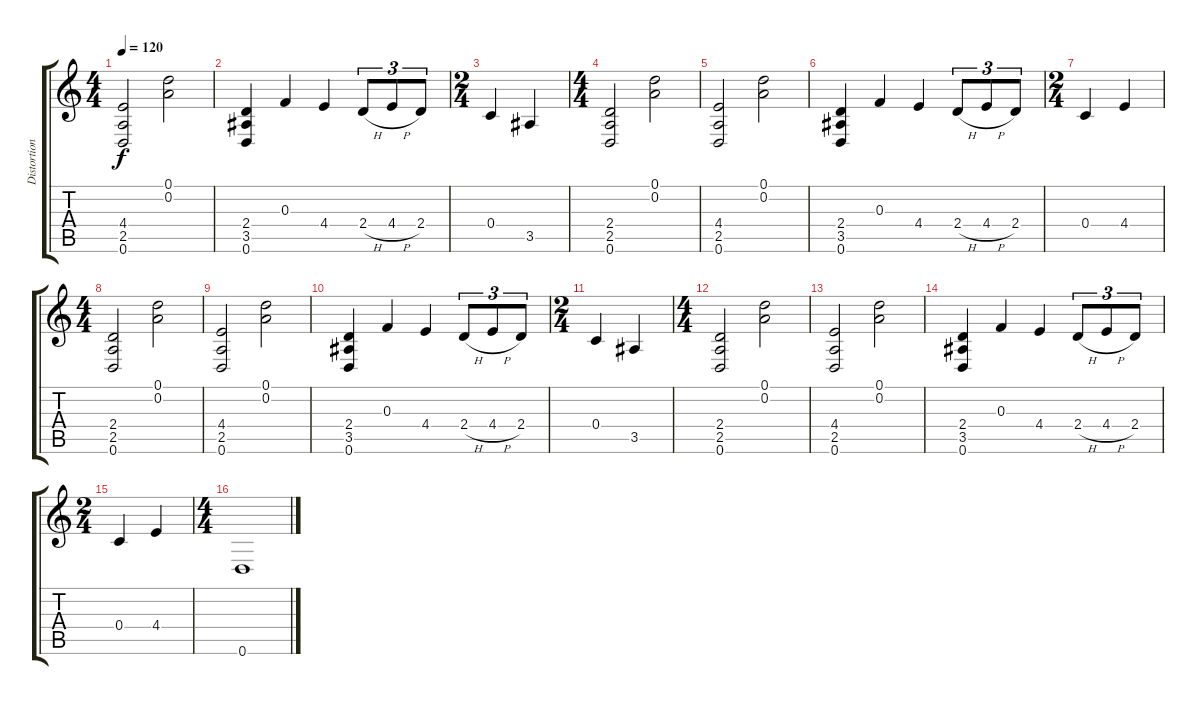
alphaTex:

\track ("Distortion Guitar 1" "Distortion") {instrument distortionguitar}
\staff {score tabs}
\tuning (D4 A3 F3 C3 G2 D2) {hide}
\ts (4 4)
\tempo 120
\clef g2
\ks c
(4.4 2.5 0.6).2{dy f} (0.1 0.2).2 |
(2.4 3.5 0.6).4 0.3.4 4.4.4 2.4{h}.8{tu (3 2)} 4.4{h}.8{tu (3 2)} 2.4.8{tu (3 2)} |
\ts (2 4)
0.4.4 3.5.4 |
\ts (4 4)
(2.4 2.5 0.6).2 (0.1 0.2).2 |
(4.4 2.5 0.6).2 (0.1 0.2).2 |
(2.4 3.5 0.6).4 0.3.4 4.4.4 2.4{h}.8{tu (3 2)} 4.4{h}.8{tu (3 2)} 2.4.8{tu (3 2)} |
\ts (2 4)
0.4.4 4.4.4 |
\ts (4 4)
(2.4 2.5 0.6).2 (0.1 0.2).2 |
(4.4 2.5 0.6).2 (0.1 0.2).2 |
(2.4 3.5 0.6).4 0.3.4 4.4.4 2.4{h}.8{tu (3 2)} 4.4{h}.8{tu (3 2)} 2.4.8{tu (3 2)} |
\ts (2 4)
0.4.4 3.5.4 |
\ts (4 4)
(2.4 2.5 0.6).2 (0.1 0.2).2 |
(4.4 2.5 0.6).2 (0.1 0.2).2 |
(2.4 3.5 0.6).4 0.3.4 4.4.4 2.4{h}.8{tu (3 2)} 4.4{h}.8{tu (3 2)} 2.4.8{tu (3 2)} |
\ts (2 4)
0.4.4 4.4.4 |
\ts (4 4)
0.6.1
